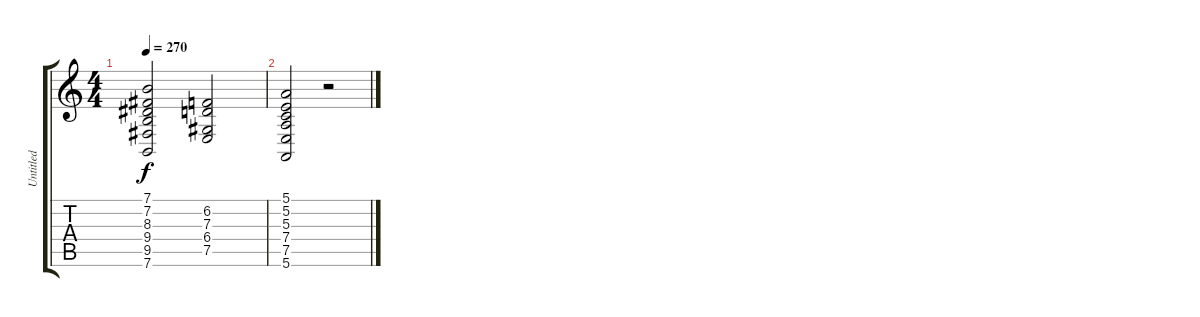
\track ("Untitled" "Untitled") {instrument acousticgrandpiano}
\staff {score tabs}
\tuning (E4 B3 G3 D3 A2 E2) {hide}
\ts (4 4)
\tempo 270
\clef g2
\ks c
(7.1 7.2 8.3 9.4 9.5 7.6).2{dy f} (6.2 7.3 6.4 7.5).2 |
(5.1 5.2 5.3 7.4 7.5 5.6).2 r.2
